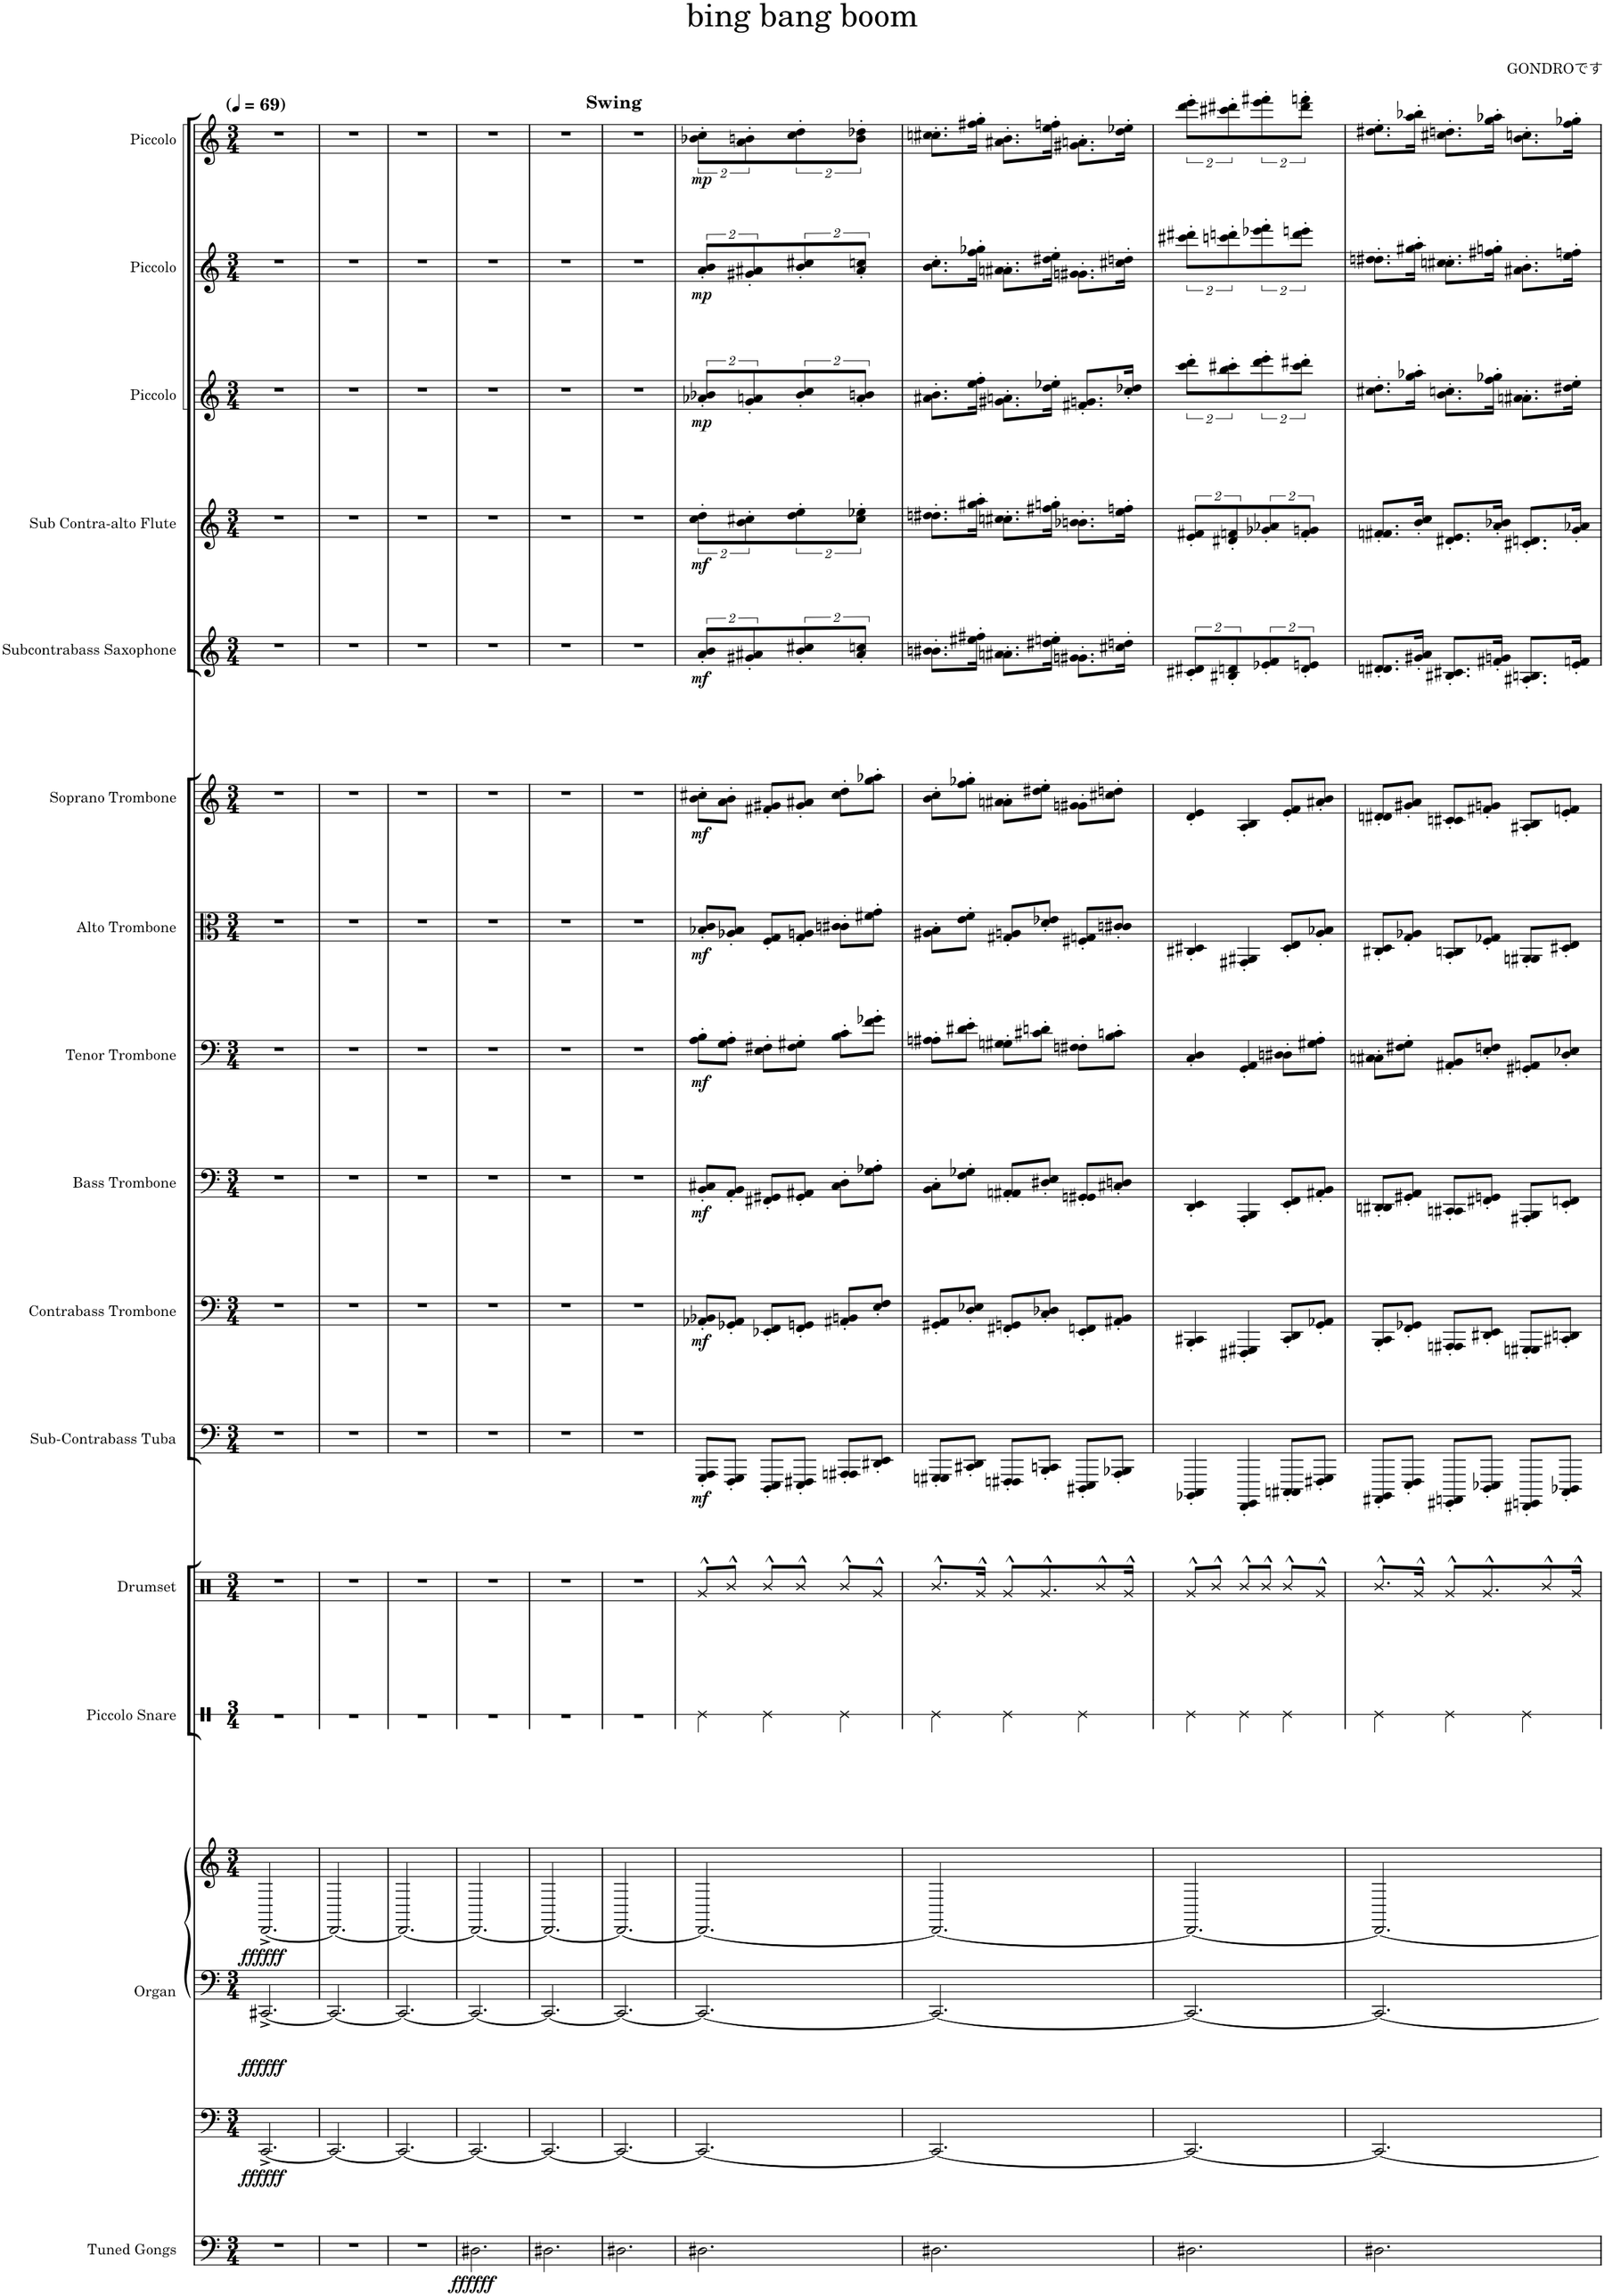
**kern	**dynam	**kern	**kern	**kern	**dynam	**kern	**kern	**kern	**dynam	**kern	**dynam	**kern	**dynam	**kern	**dynam	**kern	**dynam	**kern	**dynam	**kern	**dynam	**kern	**dynam	**kern	**dynam	**kern	**dynam	**kern	**dynam
*part15	*part15	*part14	*part14	*part14	*part14	*part13	*part12	*part11	*part11	*part10	*part10	*part9	*part9	*part8	*part8	*part7	*part7	*part6	*part6	*part5	*part5	*part4	*part4	*part3	*part3	*part2	*part2	*part1	*part1
*staff17	*staff17	*staff16	*staff15	*staff14	*staff14/15/16	*staff13	*staff12	*staff11	*staff11	*staff10	*staff10	*staff9	*staff9	*staff8	*staff8	*staff7	*staff7	*staff6	*staff6	*staff5	*staff5	*staff4	*staff4	*staff3	*staff3	*staff2	*staff2	*staff1	*staff1
*I"Tuned Gongs	*	*I"Organ	*	*	*	*I"Piccolo Snare	*I"Drumset	*I"Sub-Contrabass Tuba	*	*I"Contrabass Trombone	*	*I"Bass Trombone	*	*I"Tenor Trombone	*	*I"Alto Trombone	*	*I"Soprano Trombone	*	*I"Subcontrabass Saxophone	*	*I"Sub Contra-alto Flute	*	*I"Piccolo	*	*I"Piccolo	*	*I"Piccolo	*
*I'Td. Gon.	*	*I'Org.	*	*	*	*I'Picc. Sn.	*I'D. Set	*I'SCb. Tb.	*	*I'Cb. Tbn.	*	*I'B. Tbn.	*	*I'T. Tbn.	*	*I'A. Tbn.	*	*I'S. Tbn.	*	*I'Scb. Sax.	*	*I'Sc-a. Fl.	*	*I'Picc.	*	*I'Picc.	*	*I'Picc.	*
*	*	*	*	*	*	*stria1	*	*	*	*	*	*	*	*	*	*	*	*	*	*	*	*	*	*	*	*	*	*	*
*clefF4	*	*clefF4	*clefF4	*clefG2	*	*clefX	*clefX	*clefF4	*	*clefF4	*	*clefF4	*	*clefF4	*	*clefC3	*	*clefG2	*	*clefG2	*	*clefG2	*	*clefG2	*	*clefG2	*	*clefG2	*
*	*	*	*	*	*	*	*	*	*	*	*	*	*	*	*	*	*	*	*	*Trd22c38	*	*Trd17c29	*	*Trd-7c-12	*	*Trd-7c-12	*	*Trd-7c-12	*
*k[]	*	*k[]	*k[]	*k[]	*	*k[]	*k[]	*k[]	*	*k[]	*	*k[]	*	*k[]	*	*k[]	*	*k[]	*	*k[]	*	*k[]	*	*k[]	*	*k[]	*	*k[]	*
*M3/4	*	*M3/4	*M3/4	*M3/4	*	*M3/4	*M3/4	*M3/4	*	*M3/4	*	*M3/4	*	*M3/4	*	*M3/4	*	*M3/4	*	*M3/4	*	*M3/4	*	*M3/4	*	*M3/4	*	*M3/4	*
*MM69	*	*MM69	*MM69	*MM69	*	*MM69	*MM69	*MM69	*	*MM69	*	*MM69	*	*MM69	*	*MM69	*	*MM69	*	*MM69	*	*MM69	*	*MM69	*	*MM69	*	*MM69	*
=1	=1	=1	=1	=1	=1	=1	=1	=1	=1	=1	=1	=1	=1	=1	=1	=1	=1	=1	=1	=1	=1	=1	=1	=1	=1	=1	=1	=1	=1
!	!	!	!	!	!LO:DY:b=3	!	!	!	!	!	!	!	!	!	!	!	!	!	!	!	!	!	!	!	!	!	!	!	!
!	!	!	!	!	!LO:DY:n=1:b=2	!	!	!	!	!	!	!	!	!	!	!	!	!	!	!	!	!	!	!	!	!	!	!	!
!	!	!	!	!	!LO:DY:n=2:b	!	!	!	!	!	!	!	!	!	!	!	!	!	!	!	!	!	!	!	!	!	!	!	!
2.r	.	[2.CC^/	[2.CC#X^/	[2.DD^/	ffffff ffffff ffffff	2.r	2.r	2.r	.	2.r	.	2.r	.	2.r	.	2.r	.	2.r	.	2.r	.	2.r	.	2.r	.	2.r	.	2.r	.
=2	=2	=2	=2	=2	=2	=2	=2	=2	=2	=2	=2	=2	=2	=2	=2	=2	=2	=2	=2	=2	=2	=2	=2	=2	=2	=2	=2	=2	=2
2.r	.	2.CC/_	2.CC#/_	2.DD/_	.	2.r	2.r	2.r	.	2.r	.	2.r	.	2.r	.	2.r	.	2.r	.	2.r	.	2.r	.	2.r	.	2.r	.	2.r	.
=3	=3	=3	=3	=3	=3	=3	=3	=3	=3	=3	=3	=3	=3	=3	=3	=3	=3	=3	=3	=3	=3	=3	=3	=3	=3	=3	=3	=3	=3
2.r	.	2.CC/_	2.CC#/_	2.DD/_	.	2.r	2.r	2.r	.	2.r	.	2.r	.	2.r	.	2.r	.	2.r	.	2.r	.	2.r	.	2.r	.	2.r	.	2.r	.
=4	=4	=4	=4	=4	=4	=4	=4	=4	=4	=4	=4	=4	=4	=4	=4	=4	=4	=4	=4	=4	=4	=4	=4	=4	=4	=4	=4	=4	=4
!	!LO:DY:b	!	!	!	!	!	!	!	!	!	!	!	!	!	!	!	!	!	!	!	!	!	!	!	!	!	!	!	!
2.D#X\	ffffff	2.CC/_	2.CC#/_	2.DD/_	.	2.r	2.r	2.r	.	2.r	.	2.r	.	2.r	.	2.r	.	2.r	.	2.r	.	2.r	.	2.r	.	2.r	.	2.r	.
=5	=5	=5	=5	=5	=5	=5	=5	=5	=5	=5	=5	=5	=5	=5	=5	=5	=5	=5	=5	=5	=5	=5	=5	=5	=5	=5	=5	=5	=5
2.D#X\	.	2.CC/_	2.CC#/_	2.DD/_	.	2.r	2.r	2.r	.	2.r	.	2.r	.	2.r	.	2.r	.	2.r	.	2.r	.	2.r	.	2.r	.	2.r	.	2.r	.
=6	=6	=6	=6	=6	=6	=6	=6	=6	=6	=6	=6	=6	=6	=6	=6	=6	=6	=6	=6	=6	=6	=6	=6	=6	=6	=6	=6	=6	=6
2.D#X\	.	2.CC/_	2.CC#/_	2.DD/_	.	2.r	2.r	2.r	.	2.r	.	2.r	.	2.r	.	2.r	.	2.r	.	2.r	.	2.r	.	2.r	.	2.r	.	2.r	.
=7	=7	=7	=7	=7	=7	=7	=7	=7	=7	=7	=7	=7	=7	=7	=7	=7	=7	=7	=7	=7	=7	=7	=7	=7	=7	=7	=7	=7	=7
!	!	!	!	!	!	!	!	!	!	!	!	!	!	!	!	!	!	!	!	!	!	!	!	!	!	!	!	!LO:TX:a:B:t=Swing	!
!	!	!	!	!	!	!	!	!	!LO:DY:b	!	!LO:DY:b	!	!LO:DY:b	!	!LO:DY:b	!	!LO:DY:b	!	!LO:DY:b	!	!LO:DY:b	!	!LO:DY:b	!	!LO:DY:b	!	!LO:DY:b	!	!LO:DY:b
2.D#X\	.	2.CC/_	2.CC#/_	2.DD/_	.	4Re\	8Rg^^/L	8GGG/' 8AAA/'L	mf	8AA-X/' 8BB-X/'L	mf	8BB/' 8C#X/'L	mf	8A\' 8B\'L	mf	8B-X/' 8c/'L	mf	8b\' 8cc#X\'L	mf	16%3a/' 16%3b/'L	mf	16%3cc\' 16%3dd\'L	mf	16%3a-X/' 16%3b-X/'L	mp	16%3a/' 16%3b/'L	mp	16%3b-X\' 16%3cc\'L	mp
.	.	.	.	.	.	.	8R^^/J	8FFF/' 8GGG/'J	.	8GG-X/' 8AA-/'J	.	8AA/' 8BB/'J	.	8G\' 8A\'J	.	8A-X/' 8B-/'J	.	8a\' 8b\'J	.	.	.	.	.	.	.	.	.	.	.
.	.	.	.	.	.	.	.	.	.	.	.	.	.	.	.	.	.	.	.	16%3g#X/' 16%3a#X/'	.	16%3b\' 16%3cc#X\'	.	16%3g/' 16%3an/'	.	16%3g#X/' 16%3a#X/'	.	16%3a\' 16%3bn\'	.
.	.	.	.	.	.	4Re\	8R^^/L	8DDD/' 8EEE/'L	.	8EE-X/' 8FF/'L	.	8FF#X/' 8GG#X/'L	.	8E\' 8F#X\'L	.	8F/' 8G/'L	.	8f#X/' 8g#X/'L	.	.	.	.	.	.	.	.	.	.	.
.	.	.	.	.	.	.	8R^^/J	8EEE/' 8FFF#X/'J	.	8FF/' 8GGn/'J	.	8GG#/' 8AA#X/'J	.	8F#\' 8G#X\'J	.	8G/' 8An/'J	.	8g#/' 8a#X/'J	.	16%3b/' 16%3cc#X/'	.	16%3dd\' 16%3ee\'	.	16%3b-/' 16%3cc/'	.	16%3b/' 16%3cc#X/'	.	16%3cc\' 16%3dd\'	.
.	.	.	.	.	.	4Re\	8R^^/L	8AAAn/' 8AAA#X/'L	.	8AA#X/' 8BBn/'L	.	8C#\' 8D\'L	.	8B\' 8c\'L	.	8cn\' 8c#X\'L	.	8cc#\' 8dd\'L	.	.	.	.	.	.	.	.	.	.	.
.	.	.	.	.	.	.	.	.	.	.	.	.	.	.	.	.	.	.	.	16%3a#/' 16%3ccn/'J	.	16%3cc#\' 16%3ee-X\'J	.	16%3a/' 16%3bn/'J	.	16%3a#/' 16%3ccn/'J	.	16%3b\' 16%3dd-X\'J	.
.	.	.	.	.	.	.	8Rg^^/J	8DD#X/' 8EE/'J	.	8E/' 8F/'J	.	8G\' 8A-X\'J	.	8f\' 8g-X\'J	.	8f#X\' 8g\'J	.	8gg\' 8aa-X\'J	.	.	.	.	.	.	.	.	.	.	.
=8	=8	=8	=8	=8	=8	=8	=8	=8	=8	=8	=8	=8	=8	=8	=8	=8	=8	=8	=8	=8	=8	=8	=8	=8	=8	=8	=8	=8	=8
2.D#X\	.	2.CC/_	2.CC#/_	2.DD/_	.	4Re\	8.R^^/L	8GGGn/' 8GGG#X/'L	.	8GG#X/' 8AA/'L	.	8BB\' 8C\'L	.	8An\' 8A#X\'L	.	8A#X\' 8B\'L	.	8b\' 8cc\'L	.	8.bn\' 8.b#X\'L	.	8.ddn\' 8.dd#X\'L	.	8.a#X\' 8.b\'L	.	8.b\' 8.cc\'L	.	8.ccn\' 8.cc#X\'L	.
.	.	.	.	.	.	.	.	8CC#X/' 8DD/'J	.	8D/' 8E-X/'J	.	8F\' 8G-X\'J	.	8d#X\' 8e\'J	.	8e\' 8f\'J	.	8ff\' 8gg-X\'J	.	.	.	.	.	.	.	.	.	.	.
.	.	.	.	.	.	.	16Rg^^/Jk	.	.	.	.	.	.	.	.	.	.	.	.	16ee#X\' 16ff#X\'Jk	.	16gg#X\' 16aa\'Jk	.	16ee\' 16ff\'Jk	.	16ff\' 16gg-X\'Jk	.	16ff#X\' 16gg\'Jk	.
.	.	.	.	.	.	4Re\	8Rg^^/L	8FFFn/' 8FFF#X/'L	.	8FF#X/' 8GGn/'L	.	8AAn/' 8AA#X/'L	.	8Gn\' 8G#X\'L	.	8G#X/' 8An/'L	.	8an\' 8a#X\'L	.	8.an\' 8.a#X\'L	.	8.ccn\' 8.cc#X\'L	.	8.g#X\' 8.an\'L	.	8.an\' 8.a#X\'L	.	8.a#X\' 8.b\'L	.
.	.	.	.	.	.	.	8.Rg^^/	8BBB/' 8CCn/'J	.	8C/' 8D-X/'J	.	8D#X/' 8E/'J	.	8c#X\' 8dn\'J	.	8d/' 8e-X/'J	.	8dd#X\' 8ee\'J	.	.	.	.	.	.	.	.	.	.	.
.	.	.	.	.	.	.	.	.	.	.	.	.	.	.	.	.	.	.	.	16dd#X\' 16een\'Jk	.	16ff#X\' 16ggn\'Jk	.	16dd\' 16ee-X\'Jk	.	16dd#X\' 16ee\'Jk	.	16ee\' 16ffn\'Jk	.
.	.	.	.	.	.	4Re\	.	8DDD#X/' 8EEE/'L	.	8EE/' 8FFn/'L	.	8GGn/' 8GG#X/'L	.	8Fn\' 8F#X\'L	.	8F#X/' 8Gn/'L	.	8gn\' 8g#X\'L	.	8.gn\' 8.g#X\'L	.	8.b-X\' 8.bn\'L	.	8.f#X/' 8.gn/'L	.	8.gn\' 8.g#X\'L	.	8.g#X\' 8.an\'L	.
.	.	.	.	.	.	.	8R^^/	.	.	.	.	.	.	.	.	.	.	.	.	.	.	.	.	.	.	.	.	.	.
.	.	.	.	.	.	.	.	8AAA/' 8BBB-X/'J	.	8AA#X/' 8BB/'J	.	8C#X/' 8Dn/'J	.	8B\' 8cn\'J	.	8cn/' 8c#X/'J	.	8cc#X\' 8ddn\'J	.	.	.	.	.	.	.	.	.	.	.
.	.	.	.	.	.	.	16Rg^^/Jk	.	.	.	.	.	.	.	.	.	.	.	.	16cc#X\' 16ddn\'Jk	.	16ee\' 16ffn\'Jk	.	16cc/' 16dd-X/'Jk	.	16cc#X\' 16ddn\'Jk	.	16dd\' 16ee-X\'Jk	.
=9	=9	=9	=9	=9	=9	=9	=9	=9	=9	=9	=9	=9	=9	=9	=9	=9	=9	=9	=9	=9	=9	=9	=9	=9	=9	=9	=9	=9	=9
2.D#X\	.	2.CC/_	2.CC#/_	2.DD/_	.	4Re\	8Rg^^/L	4BBBB-X/' 4CCC/'	.	4BBB/' 4CC#X/'	.	4DD/' 4EE/'	.	4C/' 4D/'	.	4C#X/' 4D#X/'	.	4d/' 4e/'	.	16%3c#X/' 16%3d#X/'L	.	16%3e/' 16%3f#X/'L	.	16%3ccc\' 16%3ddd\'L	.	16%3ccc#X\' 16%3ddd#X\'L	.	16%3ddd\' 16%3eee\'L	.
.	.	.	.	.	.	.	8R^^/J	.	.	.	.	.	.	.	.	.	.	.	.	.	.	.	.	.	.	.	.	.	.
.	.	.	.	.	.	.	.	.	.	.	.	.	.	.	.	.	.	.	.	16%3B#X/' 16%3dn/'	.	16%3d#X/' 16%3fn/'	.	16%3bb\' 16%3ccc#X\'	.	16%3cccn\' 16%3dddn\'	.	16%3ccc#X\' 16%3ddd#X\'	.
.	.	.	.	.	.	4Re\	8R^^/L	4FFFF/' 4GGGG/'	.	4FFF#X/' 4GGG#X/'	.	4AAA/' 4BBB/'	.	4GG/' 4AA/'	.	4GG#X/' 4AA#X/'	.	4A/' 4B/'	.	.	.	.	.	.	.	.	.	.	.
.	.	.	.	.	.	.	8R^^/J	.	.	.	.	.	.	.	.	.	.	.	.	16%3e-X/' 16%3f/'	.	16%3g-X/' 16%3a-X/'	.	16%3ddd\' 16%3eee\'	.	16%3eee-X\' 16%3fff\'	.	16%3eee\' 16%3fff#X\'	.
.	.	.	.	.	.	4Re\	8R^^/L	8CCCn/' 8CCC#X/'L	.	8CC#/' 8DD/'L	.	8EE/' 8FF/'L	.	8Dn\' 8D#X\'L	.	8D#/' 8E/'L	.	8e/' 8f/'L	.	.	.	.	.	.	.	.	.	.	.
.	.	.	.	.	.	.	.	.	.	.	.	.	.	.	.	.	.	.	.	16%3d/' 16%3en/'J	.	16%3f/' 16%3gn/'J	.	16%3ccc#\' 16%3ddd#X\'J	.	16%3ddd\' 16%3eeen\'J	.	16%3ddd#\' 16%3fffn\'J	.
.	.	.	.	.	.	.	8Rg^^/J	8FFF#X/' 8GGG/'J	.	8GG/' 8AA-X/'J	.	8AA#X/' 8BB/'J	.	8G#X\' 8A\'J	.	8A/' 8B-X/'J	.	8a#X/' 8b/'J	.	.	.	.	.	.	.	.	.	.	.
=10	=10	=10	=10	=10	=10	=10	=10	=10	=10	=10	=10	=10	=10	=10	=10	=10	=10	=10	=10	=10	=10	=10	=10	=10	=10	=10	=10	=10	=10
2.D#X\	.	2.CC/_	2.CC#/_	2.DD/_	.	4Re\	8.R^^/L	8AAAA#X/' 8BBBB/'L	.	8BBB/' 8CC/'L	.	8DDn/' 8DD#X/'L	.	8Cn\' 8C#X\'L	.	8C#X/' 8D/'L	.	8dn/' 8d#X/'L	.	8.dn/' 8.d#X/'L	.	8.fn/' 8.f#X/'L	.	8.cc#X\' 8.dd\'L	.	8.ddn\' 8.dd#X\'L	.	8.dd#X\' 8.ee\'L	.
.	.	.	.	.	.	.	.	8EEE/' 8FFF/'J	.	8FF/' 8GG-X/'J	.	8GG#X/' 8AA/'J	.	8F#X\' 8G\'J	.	8G/' 8A-X/'J	.	8g#X/' 8a/'J	.	.	.	.	.	.	.	.	.	.	.
.	.	.	.	.	.	.	16Rg^^/Jk	.	.	.	.	.	.	.	.	.	.	.	.	16g#X/' 16a/'Jk	.	16b/' 16cc/'Jk	.	16gg\' 16aa-X\'Jk	.	16gg#X\' 16aa\'Jk	.	16aa\' 16bb-X\'Jk	.
.	.	.	.	.	.	4Re\	8Rg^^/L	8GGGG#X/' 8AAAAn/'L	.	8AAAn/' 8AAA#X/'L	.	8CCn/' 8CC#X/'L	.	8AA#X/' 8BB/'L	.	8BB/' 8Cn/'L	.	8cn/' 8c#X/'L	.	8.B#X/' 8.c#X/'L	.	8.d#X/' 8.e/'L	.	8.b\' 8.ccn\'L	.	8.ccn\' 8.cc#X\'L	.	8.cc#X\' 8.ddn\'L	.
.	.	.	.	.	.	.	8.Rg^^/	8DDD/' 8EEE-X/'J	.	8DD#X/' 8EE/'J	.	8FF#X/' 8GGn/'J	.	8E/' 8Fn/'J	.	8F/' 8G-X/'J	.	8f#X/' 8gn/'J	.	.	.	.	.	.	.	.	.	.	.
.	.	.	.	.	.	.	.	.	.	.	.	.	.	.	.	.	.	.	.	16f#X/' 16gn/'Jk	.	16a/' 16b-X/'Jk	.	16ff\' 16gg-X\'Jk	.	16ff#X\' 16ggn\'Jk	.	16gg\' 16aa-X\'Jk	.
.	.	.	.	.	.	4Re\	.	8FFFF#X/' 8GGGGn/'L	.	8GGGn/' 8GGG#X/'L	.	8AAA#X/' 8BBB/'L	.	8GG#X/' 8AAn/'L	.	8AAn/' 8AA#X/'L	.	8A#X/' 8B/'L	.	8.A#X/' 8.Bn/'L	.	8.c#X/' 8.dn/'L	.	8.an\' 8.a#X\'L	.	8.a#X\' 8.b\'L	.	8.b\' 8.ccn\'L	.
.	.	.	.	.	.	.	8R^^/	.	.	.	.	.	.	.	.	.	.	.	.	.	.	.	.	.	.	.	.	.	.
.	.	.	.	.	.	.	.	8CCC/' 8DDD-X/'J	.	8CC#X/' 8DDn/'J	.	8EE/' 8FFn/'J	.	8D/' 8E-X/'J	.	8D#X/' 8E/'J	.	8e/' 8fn/'J	.	.	.	.	.	.	.	.	.	.	.
.	.	.	.	.	.	.	16Rg^^/Jk	.	.	.	.	.	.	.	.	.	.	.	.	16e/' 16fn/'Jk	.	16g/' 16a-X/'Jk	.	16dd#X\' 16ee\'Jk	.	16ee\' 16ffn\'Jk	.	16ff\' 16gg-X\'Jk	.
=	=	=	=	=	=	=	=	=	=	=	=	=	=	=	=	=	=	=	=	=	=	=	=	=	=	=	=	=	=
*-	*-	*-	*-	*-	*-	*-	*-	*-	*-	*-	*-	*-	*-	*-	*-	*-	*-	*-	*-	*-	*-	*-	*-	*-	*-	*-	*-	*-	*-
